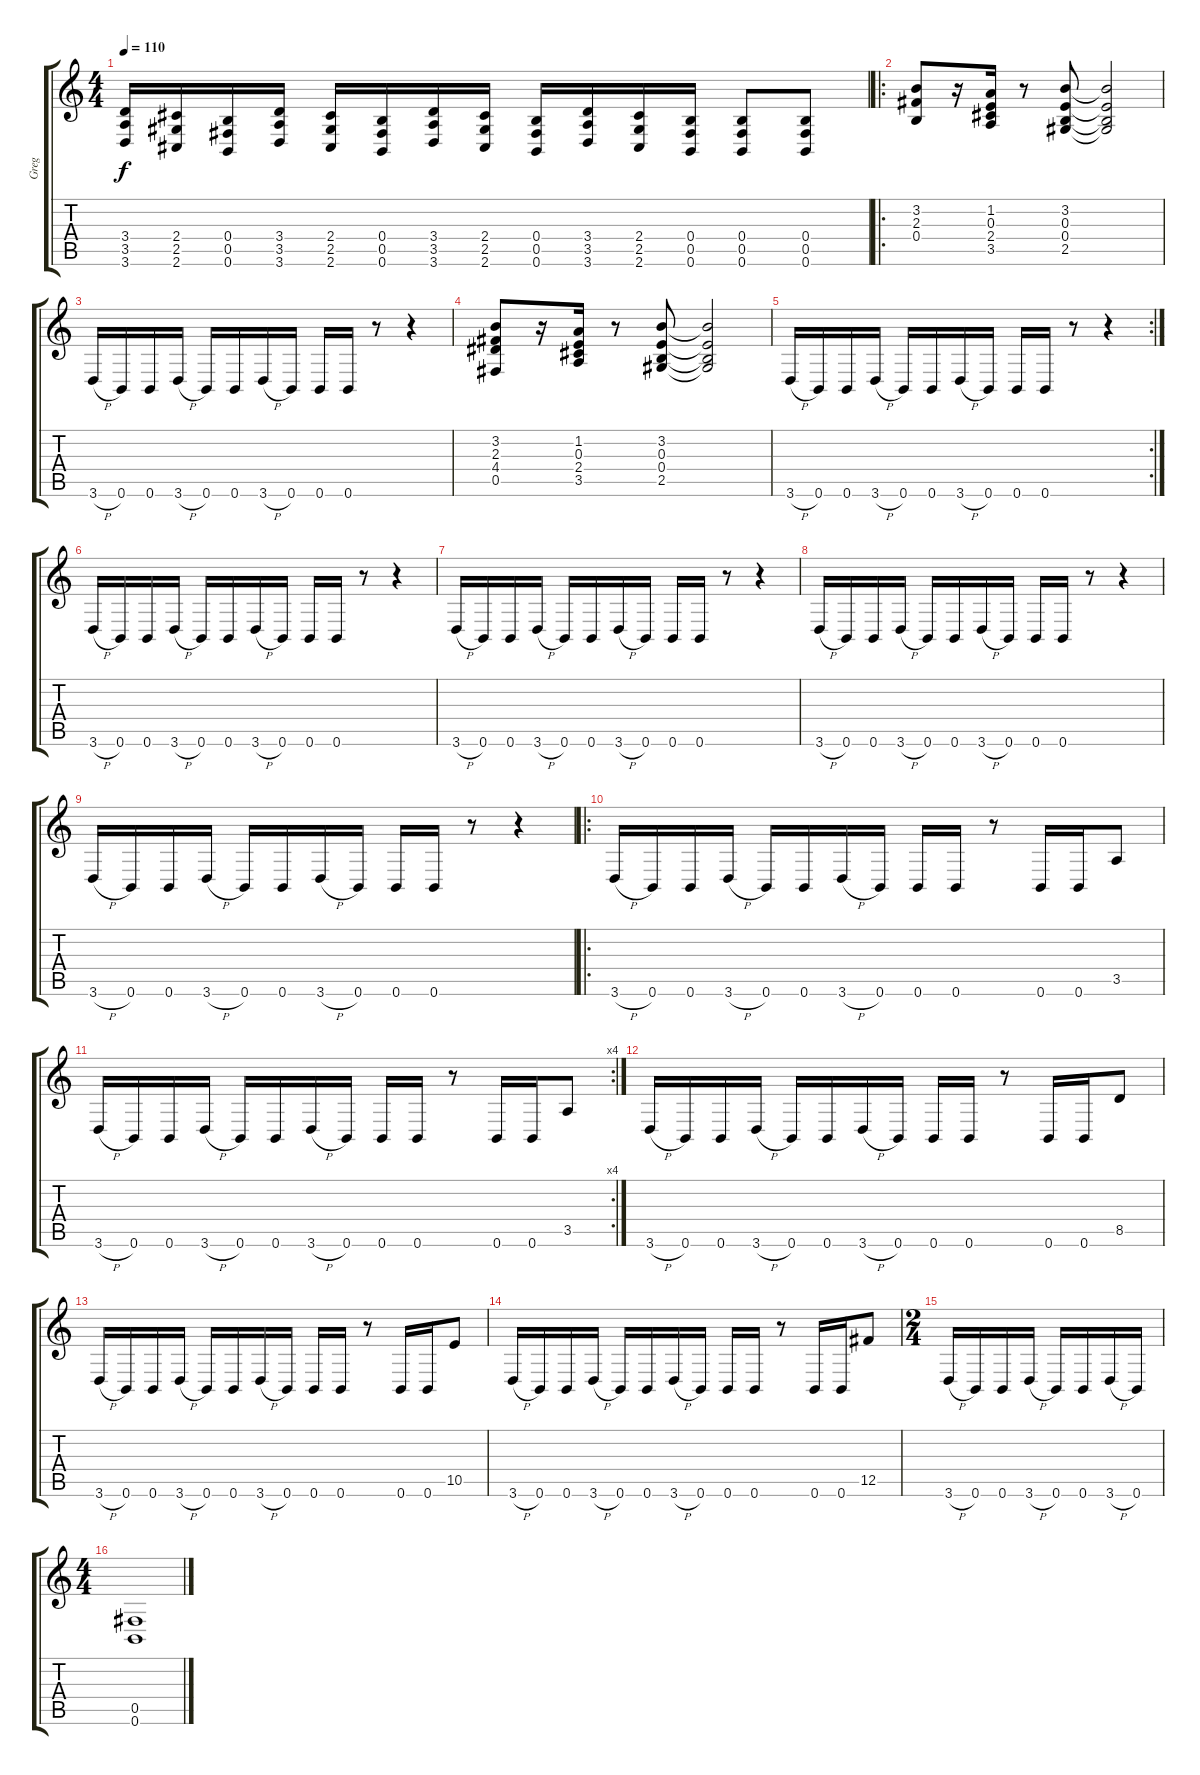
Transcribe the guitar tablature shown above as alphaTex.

\track ("Greg" "Greg") {instrument distortionguitar}
\staff {score tabs}
\tuning (Db4 Ab3 E3 B2 Gb2 B1) {hide}
\ts (4 4)
\tempo 110
\clef g2
\ks c
(3.4 3.5 3.6).16{dy f} (2.4 2.5 2.6).16 (0.4 0.5 0.6).16 (3.4 3.5 3.6).16 (2.4 2.5 2.6).16 (0.4 0.5 0.6).16 (3.4 3.5 3.6).16 (2.4 2.5 2.6).16 (0.4 0.5 0.6).16 (3.4 3.5 3.6).16 (2.4 2.5 2.6).16 (0.4 0.5 0.6).16 (0.4 0.5 0.6).8 (0.4 0.5 0.6).8 |
\ro
(3.2 2.3 0.4).8 r.16 (1.2 0.3 2.4 3.5).16 r.8 (3.2 0.3 0.4 2.5).8 (3.2{t} 0.3{t} 0.4{t} 2.5{t}).2 |
3.6{h}.16 0.6.16 0.6.16 3.6{h}.16 0.6.16 0.6.16 3.6{h}.16 0.6.16 0.6.16 0.6.16 r.8 r.4 |
(3.2 2.3 4.4 0.5).8 r.16 (1.2 0.3 2.4 3.5).16 r.8 (3.2 0.3 0.4 2.5).8 (3.2{t} 0.3{t} 0.4{t} 2.5{t}).2 |
\rc 2
3.6{h}.16 0.6.16 0.6.16 3.6{h}.16 0.6.16 0.6.16 3.6{h}.16 0.6.16 0.6.16 0.6.16 r.8 r.4 |
3.6{h}.16 0.6.16 0.6.16 3.6{h}.16 0.6.16 0.6.16 3.6{h}.16 0.6.16 0.6.16 0.6.16 r.8 r.4 |
3.6{h}.16 0.6.16 0.6.16 3.6{h}.16 0.6.16 0.6.16 3.6{h}.16 0.6.16 0.6.16 0.6.16 r.8 r.4 |
3.6{h}.16 0.6.16 0.6.16 3.6{h}.16 0.6.16 0.6.16 3.6{h}.16 0.6.16 0.6.16 0.6.16 r.8 r.4 |
3.6{h}.16 0.6.16 0.6.16 3.6{h}.16 0.6.16 0.6.16 3.6{h}.16 0.6.16 0.6.16 0.6.16 r.8 r.4 |
\ro
3.6{h}.16 0.6.16 0.6.16 3.6{h}.16 0.6.16 0.6.16 3.6{h}.16 0.6.16 0.6.16 0.6.16 r.8 0.6.16 0.6.16 3.5.8 |
\rc 4
3.6{h}.16 0.6.16 0.6.16 3.6{h}.16 0.6.16 0.6.16 3.6{h}.16 0.6.16 0.6.16 0.6.16 r.8 0.6.16 0.6.16 3.5.8 |
3.6{h}.16 0.6.16 0.6.16 3.6{h}.16 0.6.16 0.6.16 3.6{h}.16 0.6.16 0.6.16 0.6.16 r.8 0.6.16 0.6.16 8.5.8 |
3.6{h}.16 0.6.16 0.6.16 3.6{h}.16 0.6.16 0.6.16 3.6{h}.16 0.6.16 0.6.16 0.6.16 r.8 0.6.16 0.6.16 10.5.8 |
3.6{h}.16 0.6.16 0.6.16 3.6{h}.16 0.6.16 0.6.16 3.6{h}.16 0.6.16 0.6.16 0.6.16 r.8 0.6.16 0.6.16 12.5.8 |
\ts (2 4)
3.6{h}.16 0.6.16 0.6.16 3.6{h}.16 0.6.16 0.6.16 3.6{h}.16 0.6.16 |
\ts (4 4)
(0.5 0.6).1
